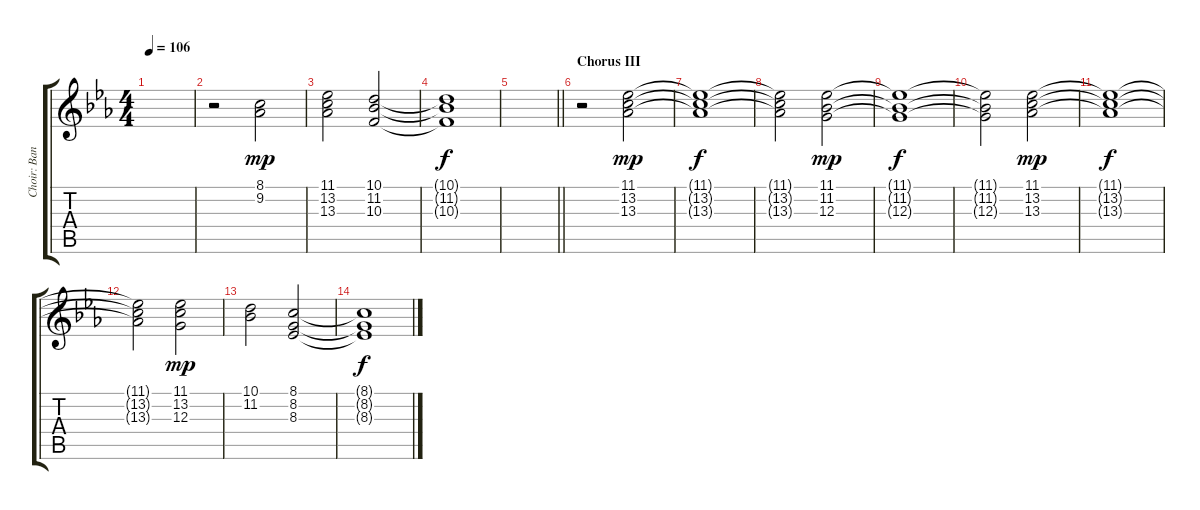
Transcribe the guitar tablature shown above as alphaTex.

\track ("Choir: Band" "Choir: Ban") {instrument choiraahs}
\staff {score tabs}
\tuning (E4 B3 G3 D3 A2 E2) {hide}
\ts (4 4)
\tempo 106
\clef g2
\ks eb
|
r.2 (8.1 9.2).2{dy mp} |
(11.1 13.2 13.3).2 (10.1 11.2 10.3).2 |
(10.1{t} 11.2{t} 10.3{t}).1{dy f} |
\barLineRight lightlight
|
\section ("" "Chorus III")
r.2 (11.1 13.2 13.3).2{dy mp} |
(11.1{t} 13.2{t} 13.3{t}).1{dy f} |
(11.1{t} 13.2{t} 13.3{t}).2 (11.1 11.2 12.3).2{dy mp} |
(11.1{t} 11.2{t} 12.3{t}).1{dy f} |
(11.1{t} 11.2{t} 12.3{t}).2 (11.1 13.2 13.3).2{dy mp} |
(11.1{t} 13.2{t} 13.3{t}).1{dy f} |
(11.1{t} 13.2{t} 13.3{t}).2 (11.1 13.2 12.3).2{dy mp} |
(10.1 11.2).2 (8.1 8.2 8.3).2 |
(8.1{t} 8.2{t} 8.3{t}).1{dy f}
